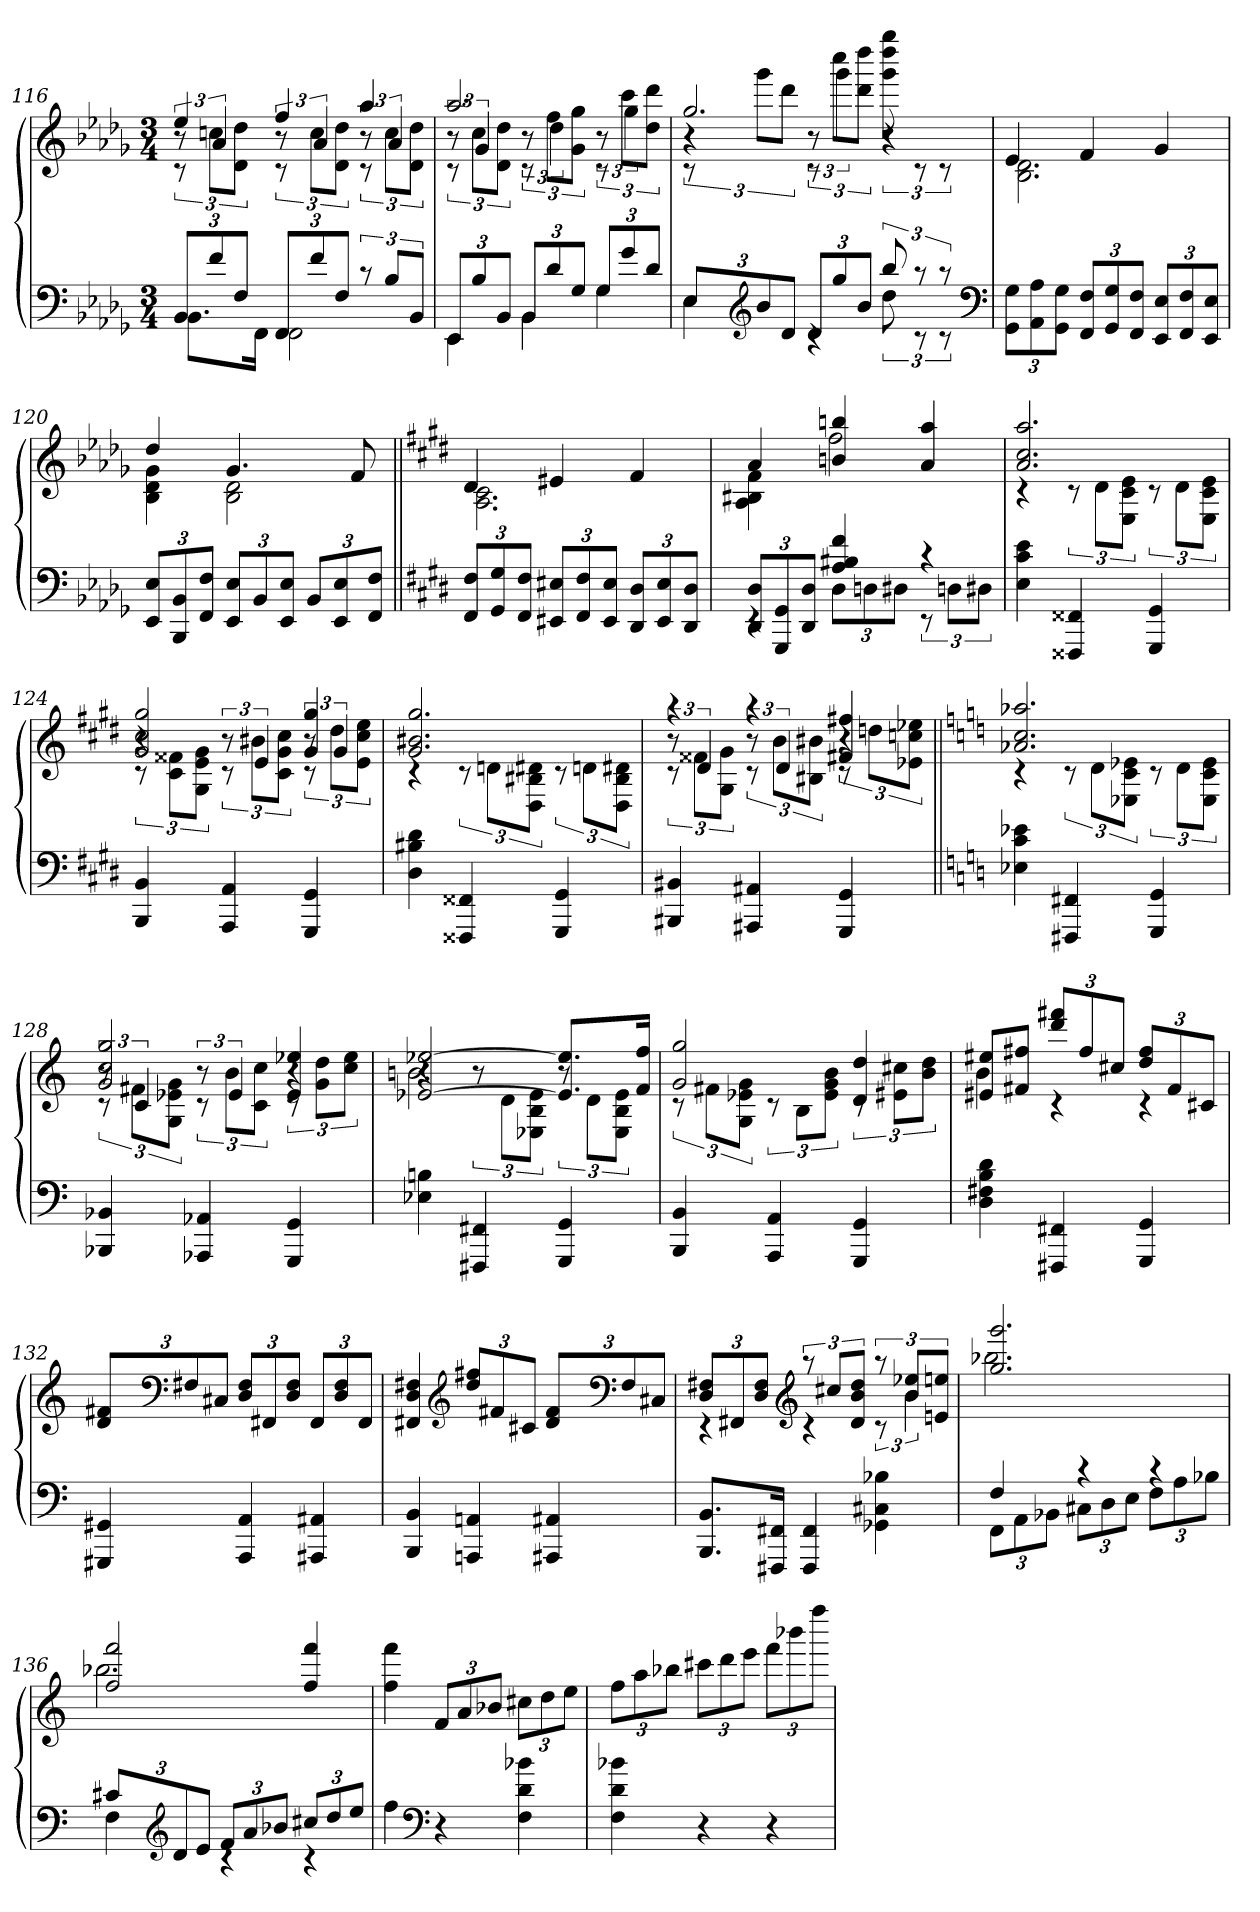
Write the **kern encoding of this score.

**kern	**kern
*part1	*part1
*staff2	*staff1
*clefF4	*clefG2
*k[b-e-a-d-g-]	*k[b-e-a-d-g-]
*M3/4	*M3/4
=116	=116
*^	*^
*	*	*	*^
12BB-L	8.BB-L	4ee-	12rc	12r
12f	.	.	12ccnL	6a-/
12FJ	.	.	12d- 12dd-J	.
.	16FFJk	.	.	.
12FFL	2FF	4ff	12rc	12r
12f	.	.	12ccL	6a-/
12FJ	.	.	12d- 12dd-J	.
12rc	.	4aa-	12rc	12r
12B-L	.	.	12ccL	6a-/
12BB-J	.	.	12d- 12dd-J	.
=117	=117	=117	=117	=117
12EE-L	4EE-	2.aa-	12rc	12r
12B-	.	.	12ccL	6g-/
12BB-J	.	.	12d- 12dd-J	.
12BB-L	4BB-	.	12rc	12r
12d-	.	.	12ffL	6dd-\
12G-J	.	.	12g- 12gg-J	.
12G-L	4G-	.	12rc	12r
12g-	.	.	12cccL	6gg-\
12d-J	.	.	12dd- 12ddd-J	.
=118	=118	=118	=118	=118
12E-L	4E-	2.gg-	12rc	4r
*clefG2	*	*	*	*
12b-	.	.	12ggg-L	.
12d-J	.	.	12ddd-J	.
12d-L	4rc	.	12rc	12r
12gg-	.	.	12ccccL	6ggg-\
12b-J	.	.	12ddd- 12dddd-J	.
12bb-	12dd-	.	12ggg- 12dddd- 12gggg-	4r
12raa	12rc	.	12rc	.
12raa	12rc	.	12rc	.
*v	*v	*	*	*
*	*v	*v	*v
*clefF4	*
=119	=119
*	*^
12GG- 12G-L	4e-	2.B- 2.d-
12AA- 12A-	.	.
12GG- 12G-J	.	.
12FF 12FL	4f	.
12GG- 12G-	.	.
12FF 12FJ	.	.
12EE- 12E-L	4g-	.
12FF 12F	.	.
12EE- 12E-J	.	.
=120	=120	=120
12EE- 12E-L	4dd-	4B- 4d- 4g-
12BBB- 12BB-	.	.
12FF 12FJ	.	.
12EE- 12E-L	4.g-	2B- 2d-
12BB-	.	.
12EE- 12E-J	.	.
12BB-L	.	.
12EE- 12E-	.	.
.	8f	.
12FF 12FJ	.	.
=121||	=121||	=121||
*k[f#c#g#d#]	*k[f#c#g#d#]	*
12FF# 12F#L	4d#	2.A 2.c#
12GG# 12G#	.	.
12FF# 12F#J	.	.
12EE#X 12E#XL	4e#X	.
12FF# 12F#	.	.
12EE# 12E#J	.	.
12DD# 12D#L	4f#	.
12EE# 12E#	.	.
12DD# 12D#J	.	.
=122	=122	=122
*^	*	*
12DD# 12D#L	4rEE	4a	4A 4B#X 4f#
12GGG# 12GG#	.	.	.
12DD# 12D#J	.	.	.
4A 4B#X 4f#	12D#L	4bn 4bbn	2ff#
.	12Dn	.	.
.	12D#XJ	.	.
4rc	12rEE	4a 4aa	.
.	12DnL	.	.
.	12D#XJ	.	.
*v	*v	*	*
=123	=123	=123
4E 4c# 4e	2.a 2.cc# 2.aa	4rc
4FFF##X 4FF##X	.	12rc
.	.	12d#L
.	.	12E 12c# 12eJ
4GGG# 4GG#	.	12rc
.	.	12d#L
.	.	12E 12c# 12eJ
=124	=124	=124
*	*	*^
4BBB 4BB	2g# 2cc# 2gg#	12rc	4r
.	.	12c# 12f##XL	.
.	.	12G# 12e 12g#J	.
4AAA 4AA	.	12rc	12r
.	.	12b#XL	6e/
.	.	12c# 12g# 12cc#J	.
4GGG# 4GG#	4g# 4gg#	12rc	12r
.	.	12dd#L	6g#/
.	.	12e 12cc# 12eeJ	.
*	*	*v	*v
=125	=125	=125
4D# 4B#X 4d#	2.g# 2.b#X 2.gg#	4rc
4FFF##X 4FF##X	.	12rc
.	.	12dnL
.	.	12D# 12B#X 12d#XJ
4GGG# 4GG#	.	12rc
.	.	12dnL
.	.	12D# 12B# 12d#XJ
=126	=126	=126
*	*	*^
4BBB#X 4BB#X	4raa	12rc	12r
.	.	12f##XL	6d#/
.	.	12G# 12g#J	.
4AAA#X 4AA#X	4raa	12rc	12r
.	.	12bL	6d#/
.	.	12B#X 12b#XJ	.
4GGG# 4GG#	4f#X 4ff#X	12rc	4r
.	.	12ddnL	.
.	.	12e-X 12ccn 12ee-XJ	.
*	*v	*v	*v
=127||	=127||
*k[]	*k[]
*	*^
4E-X 4c 4e-X	2.a-X 2.cc 2.aa-X	4rc
4FFF#X 4FF#X	.	12rc
.	.	12dL
.	.	12E-X 12c 12e-XJ
4GGG 4GG	.	12rc
.	.	12dL
.	.	12E- 12c 12e-J
=128	=128	=128
*	*	*^
4BBB-X 4BB-X	2g 2cc 2gg	12rc	12r
.	.	12f#XL	6c/
.	.	12G 12e-X 12gJ	.
4AAA-X 4AA-X	.	12rc	12r
.	.	12bL	6e-/
.	.	12c 12ccJ	.
4GGG 4GG	4e- 4ee-X	12rc	4r
.	.	12g 12ddL	.
.	.	12cc 12ee-J	.
=129	=129	=129	=129
4E-X 4Bn	[2e-X [2ee-X	2.bn	4r
4FFF#X 4FF#X	.	.	12r
.	.	.	12d\L
.	.	.	12E-X\ 12B\ 12e-\J
4GGG 4GG	8.e-] 8.ee-]L	.	12r
.	.	.	12d\L
.	.	.	12E-\ 12B\ 12e-\J
.	16f 16ffJk	.	.
*	*	*v	*v
=130	=130	=130
4BBB 4BB	2g 2gg	12rc
.	.	12f#XL
.	.	12G 12e-X 12gJ
4AAA 4AA	.	12rc
.	.	12BL
.	.	12e- 12g 12bJ
4GGG 4GG	4d 4dd	12rc
.	.	12e#X 12cc#XL
.	.	12b 12ddJ
=131	=131	=131
4D 4F#X 4B 4d	8e#X 8ee#XL	4b
.	8f#X 8ff#XJ	.
4FFF#X 4FF#X	12ddd 12fff#XL	4rc
.	12ff#	.
.	12cc#XJ	.
4GGG 4GG	12dd 12ff#L	4rc
.	12f#	.
.	12c#XJ	.
*	*v	*v
=132	=132
4GGG#X 4GG#X	12d 12f#XL
*	*clefF4
.	12F#X
.	12C#XJ
4AAA 4AA	12D 12F#L
.	12FF#X
.	12D 12F#J
4AAA#X 4AA#X	12FF#L
.	12D 12F#
.	12FF#J
=133	=133
4BBB 4BB	4FF#X 4D 4F#X
*	*clefG2
4AAAn 4AAn	12dd 12ff#XL
.	12f#X
.	12c#XJ
4AAA#X 4AA#X	12d 12f#L
*	*clefF4
.	12F#
.	12C#XJ
=134	=134
*	*^
8.BBB 8.BBL	12D 12F#XL	4rEE
.	12FF#X	.
.	12D 12F#J	.
16FFF#X 16FF#XJk	.	.
*	*clefG2	*
4FFF# 4FF#	12raa	4rc
.	12cc#XL	.
.	12d 12b 12ddJ	.
4GG-X 4C#X 4B-X	12raa	12rc
.	12b 12ee-XL	6b
.	12en 12eenJ	.
=135	=135	=135
*^	*	*
4F	12FFL	2.gg 2.ggg	2.bb-X
.	12AA	.	.
.	12BB-XJ	.	.
4rc	12C#XL	.	.
.	12D	.	.
.	12EJ	.	.
4rc	12FL	.	.
.	12A	.	.
.	12B-XJ	.	.
=136	=136	=136	=136
12c#XL	4F	2ff 2fff	2.bb-X
*clefG2	*	*	*
12d	.	.	.
12eJ	.	.	.
12fL	4rc	.	.
12a	.	.	.
12b-XJ	.	.	.
12cc#XL	4rc	4ff 4fff	.
12dd	.	.	.
12eeJ	.	.	.
*v	*v	*	*
*	*v	*v
=137	=137
4ff	4ff 4fff
*clefF4	*
4r	12fL
.	12a
.	12b-XJ
4F 4d 4b-X	12cc#XL
.	12dd
.	12eeJ
=138	=138
4F 4d 4b-X	12ffL
.	12aa
.	12bb-XJ
4r	12ccc#XL
.	12ddd
.	12eeeJ
4r	12fffL
.	12bbb-X
.	12ffffJ
=	=
*-	*-
